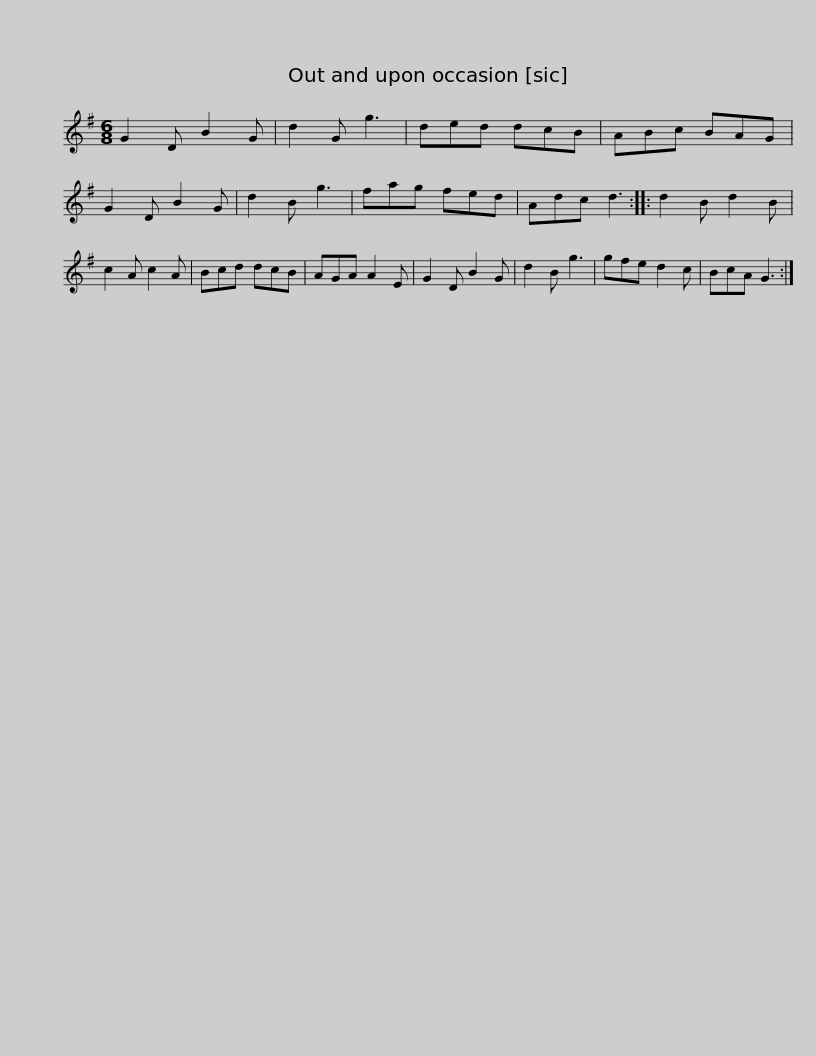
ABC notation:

X:1
L:1/8
M:6/8
I:linebreak $
K:G
V:1 treble
V:1
 G2 D B2 G | d2 G g3 | ded dcB | ABc BAG | G2 D B2 G | %5
 d2 B g3 | fag fed | Adc d3 ::$ d2 B d2 B | c2 A c2 A | %10
 Bcd dcB | AGA A2 E | G2 D B2 G | d2 B g3 | gfe d2 c | %15
 BcA G3 :| %16
